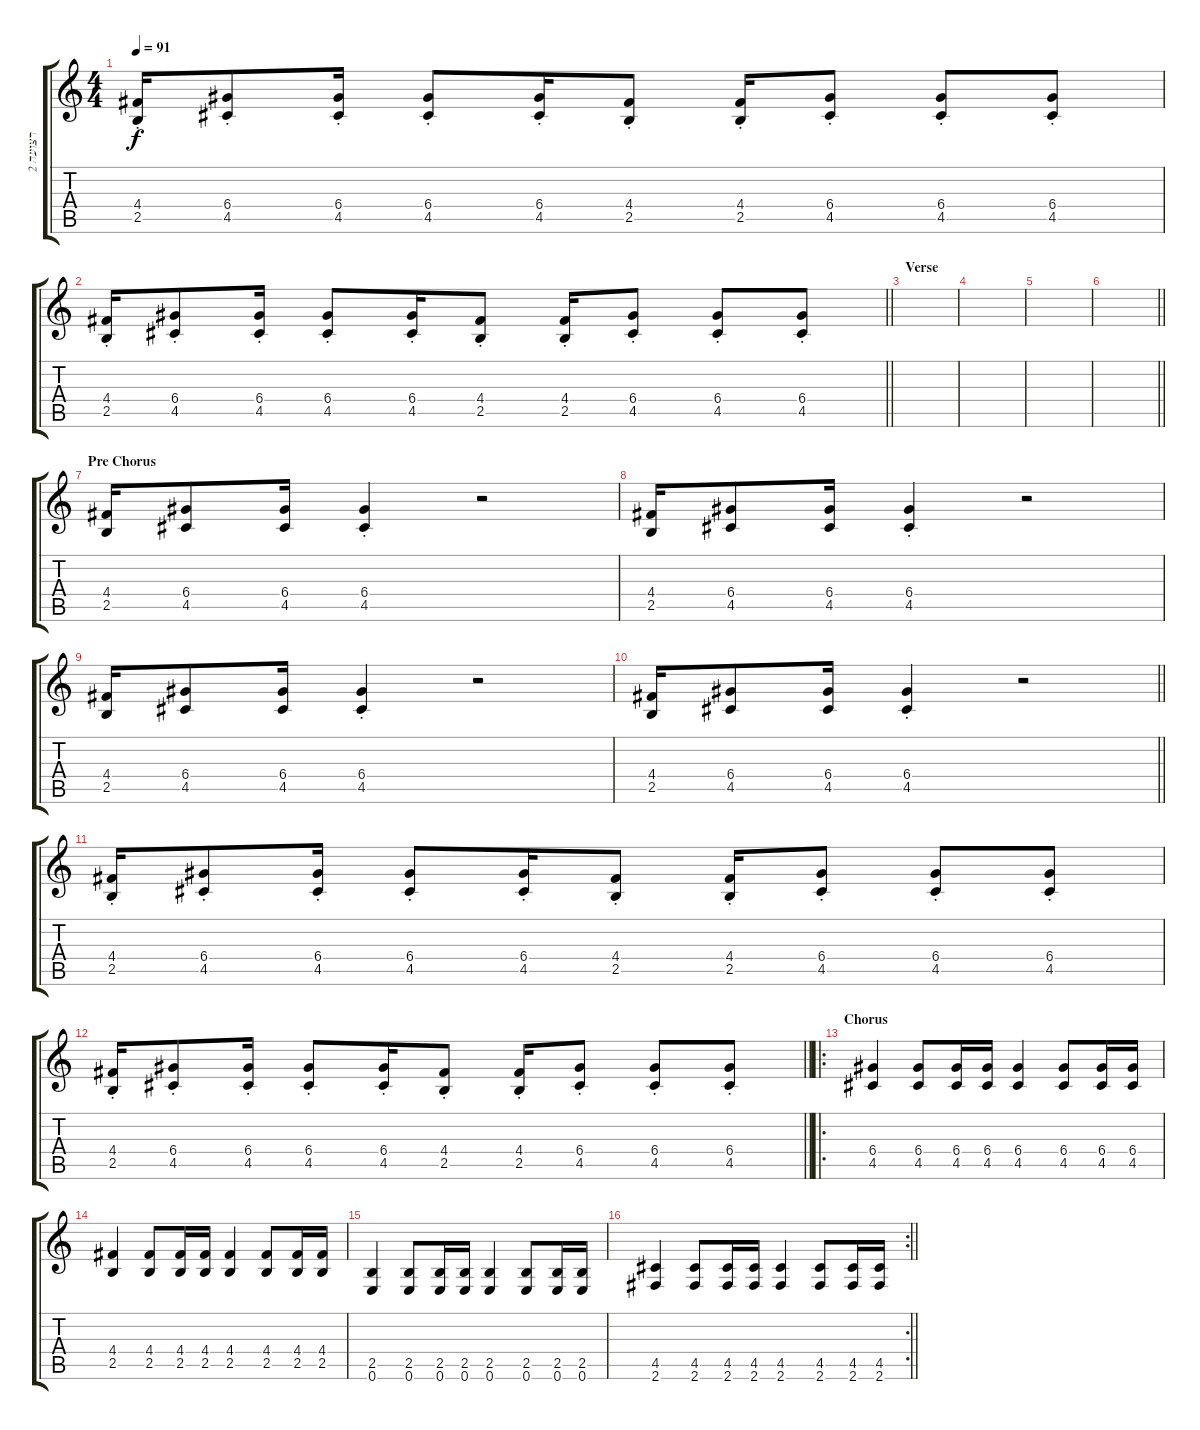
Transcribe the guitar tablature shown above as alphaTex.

\track ("רצועה 2" "רצועה 2") {instrument distortionguitar}
\staff {score tabs}
\tuning (E4 B3 G3 D3 A2 E2) {hide}
\ts (4 4)
\tempo 91
\clef g2
\ks c
(4.4{st} 2.5{st}).16{dy f} (6.4{st} 4.5{st}).8 (6.4{st} 4.5{st}).16 (6.4{st} 4.5{st}).8 (6.4{st} 4.5{st}).16 (4.4{st} 2.5{st}).8 (4.4{st} 2.5{st}).16 (6.4{st} 4.5{st}).8 (6.4{st} 4.5{st}).8 (6.4{st} 4.5{st}).8 |
\barLineRight lightlight
(4.4{st} 2.5{st}).16 (6.4{st} 4.5{st}).8 (6.4{st} 4.5{st}).16 (6.4{st} 4.5{st}).8 (6.4{st} 4.5{st}).16 (4.4{st} 2.5{st}).8 (4.4{st} 2.5{st}).16 (6.4{st} 4.5{st}).8 (6.4{st} 4.5{st}).8 (6.4{st} 4.5{st}).8 |
\section ("" "Verse")
|
|
|
\barLineRight lightlight
|
\section ("" "Pre Chorus")
(4.4 2.5).16 (6.4 4.5).8 (6.4 4.5).16 (6.4{st} 4.5{st}).4 r.2 |
(4.4 2.5).16 (6.4 4.5).8 (6.4 4.5).16 (6.4{st} 4.5{st}).4 r.2 |
(4.4 2.5).16 (6.4 4.5).8 (6.4 4.5).16 (6.4{st} 4.5{st}).4 r.2 |
\barLineRight lightlight
(4.4 2.5).16 (6.4 4.5).8 (6.4 4.5).16 (6.4{st} 4.5{st}).4 r.2 |
(4.4{st} 2.5{st}).16 (6.4{st} 4.5{st}).8 (6.4{st} 4.5{st}).16 (6.4{st} 4.5{st}).8 (6.4{st} 4.5{st}).16 (4.4{st} 2.5{st}).8 (4.4{st} 2.5{st}).16 (6.4{st} 4.5{st}).8 (6.4{st} 4.5{st}).8 (6.4{st} 4.5{st}).8 |
\barLineRight lightlight
(4.4{st} 2.5{st}).16 (6.4{st} 4.5{st}).8 (6.4{st} 4.5{st}).16 (6.4{st} 4.5{st}).8 (6.4{st} 4.5{st}).16 (4.4{st} 2.5{st}).8 (4.4{st} 2.5{st}).16 (6.4{st} 4.5{st}).8 (6.4{st} 4.5{st}).8 (6.4{st} 4.5{st}).8 |
\ro
\section ("" "Chorus")
(6.4 4.5).4 (6.4 4.5).8 (6.4 4.5).16 (6.4 4.5).16 (6.4 4.5).4 (6.4 4.5).8 (6.4 4.5).16 (6.4 4.5).16 |
(4.4 2.5).4 (4.4 2.5).8 (4.4 2.5).16 (4.4 2.5).16 (4.4 2.5).4 (4.4 2.5).8 (4.4 2.5).16 (4.4 2.5).16 |
(2.5 0.6).4 (2.5 0.6).8 (2.5 0.6).16 (2.5 0.6).16 (2.5 0.6).4 (2.5 0.6).8 (2.5 0.6).16 (2.5 0.6).16 |
\rc 2
\barLineRight lightlight
(4.5 2.6).4 (4.5 2.6).8 (4.5 2.6).16 (4.5 2.6).16 (4.5 2.6).4 (4.5 2.6).8 (4.5 2.6).16 (4.5 2.6).16
